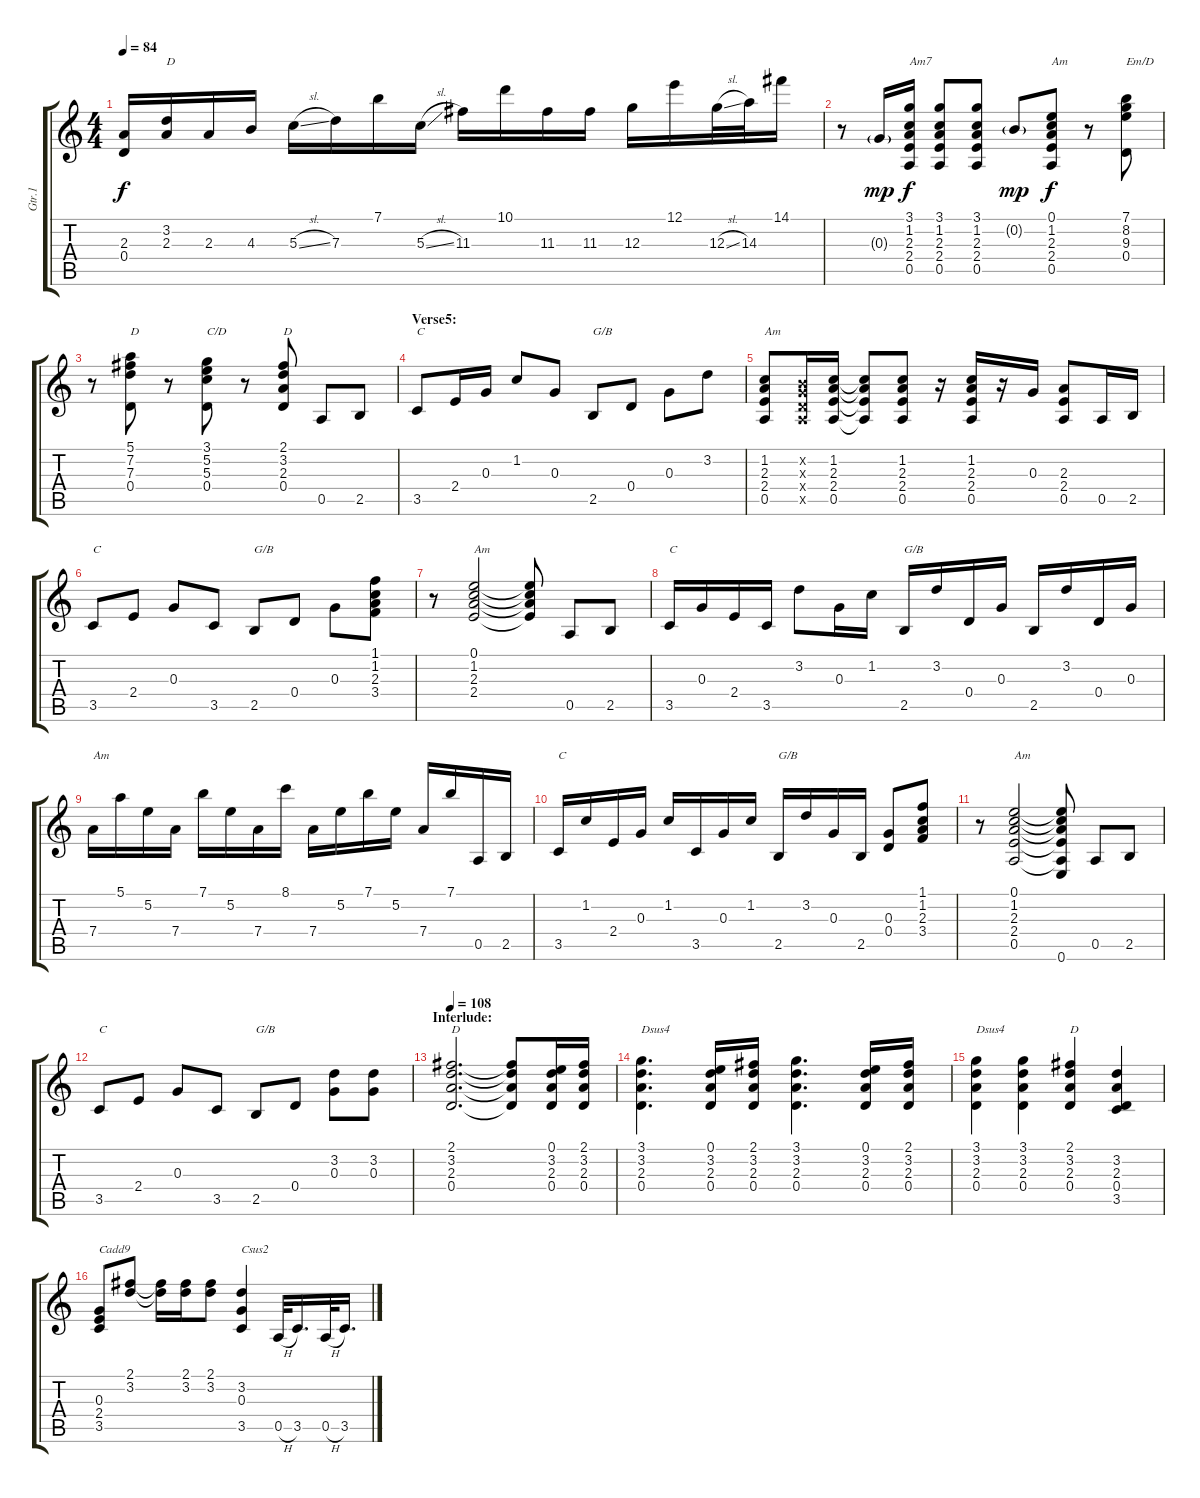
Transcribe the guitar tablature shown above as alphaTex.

\track ("Gtr.1" "Gtr.1") {instrument electricguitarclean}
\staff {score tabs}
\tuning (E4 B3 G3 D3 A2 E2) {hide}
\ts (4 4)
\tempo 84
\clef g2
\ks c
(2.3{t} 0.4{t}).16{dy f} (3.2 2.3).16{txt "D"} 2.3.16 4.3.16 5.3{sl}.16 7.3.16 7.1.16 5.3{sl}.16 11.3.16 10.1.16 11.3.16 11.3.16 12.3.16 12.1.16 12.3{sl}.32 14.3.32 14.1.16 |
r.8 0.3{g}.16{dy mp} (3.1 1.2 2.3 2.4 0.5).16{txt "Am7" dy f} (3.1 1.2 2.3 2.4 0.5).8 (3.1 1.2 2.3 2.4 0.5).8 0.2{g}.8{dy mp} (0.1 1.2 2.3 2.4 0.5).8{txt "Am" dy f} r.8 (7.1 8.2 9.3 0.4).8{txt "Em/D"} |
r.8 (5.1 7.2 7.3 0.4).8{txt "D"} r.8 (3.1 5.2 5.3 0.4).8{txt "C/D"} r.8 (2.1 3.2 2.3 0.4).8{txt "D"} 0.5.8 2.5.8 |
\section ("" "Verse5:")
3.5.8{txt "C"} 2.4.16 0.3.16 1.2.8 0.3.8 2.5.8{txt "G/B"} 0.4.8 0.3.8 3.2.8 |
(1.2 2.3 2.4 0.5).8{txt "Am"} (0.2{x} 0.3{x} 0.4{x} 0.5{x}).16 (1.2 2.3 2.4 0.5).16 (1.2{t} 2.3{t} 2.4{t} 0.5{t}).8 (1.2 2.3 2.4 0.5).8 r.16 (1.2 2.3 2.4 0.5).16 r.16 0.3.16 (2.3 2.4 0.5).8 0.5.16 2.5.16 |
3.5.8{txt "C"} 2.4.8 0.3.8 3.5.8 2.5.8{txt "G/B"} 0.4.8 0.3.8 (1.1 1.2 2.3 3.4).8 |
r.8 (0.1 1.2 2.3 2.4).2{txt "Am"} (0.1{t} 1.2{t} 2.3{t} 2.4{t}).8 0.5.8 2.5.8 |
3.5.16{txt "C"} 0.3.16 2.4.16 3.5.16 3.2.8 0.3.16 1.2.16 2.5.16{txt "G/B"} 3.2.16 0.4.16 0.3.16 2.5.16 3.2.16 0.4.16 0.3.16 |
7.4.16{txt "Am"} 5.1.16 5.2.16 7.4.16 7.1.16 5.2.16 7.4.16 8.1.16 7.4.16 5.2.16 7.1.16 5.2.16 7.4.16 7.1.16 0.5.16 2.5.16 |
3.5.16{txt "C"} 1.2.16 2.4.16 0.3.16 1.2.16 3.5.16 0.3.16 1.2.16 2.5.16{txt "G/B"} 3.2.16 0.3.16 2.5.16 (0.3 0.4).8 (1.1 1.2 2.3 3.4).8 |
r.8 (0.1 1.2 2.3 2.4 0.5).2{txt "Am"} (0.1{t} 1.2{t} 2.3{t} 2.4{t} 0.5{t} 0.6).8 0.5.8 2.5.8 |
3.5.8{txt "C"} 2.4.8 0.3.8 3.5.8 2.5.8{txt "G/B"} 0.4.8 (3.2 0.3).8 (3.2 0.3).8 |
\section ("" "Interlude:")
\tempo 108
(2.1 3.2 2.3 0.4).2{d txt "D"} (2.1{t} 3.2{t} 2.3{t} 0.4{t}).8 (0.1 3.2 2.3 0.4).16 (2.1 3.2 2.3 0.4).16 |
(3.1 3.2 2.3 0.4).4{d txt "Dsus4"} (0.1 3.2 2.3 0.4).16 (2.1 3.2 2.3 0.4).16 (3.1 3.2 2.3 0.4).4{d} (0.1 3.2 2.3 0.4).16 (2.1 3.2 2.3 0.4).16 |
(3.1 3.2 2.3 0.4).4{txt "Dsus4"} (3.1 3.2 2.3 0.4).4 (2.1 3.2 2.3 0.4).4{txt "D"} (3.2 2.3 0.4 3.5).4 |
(0.3 2.4 3.5).8{txt "Cadd9"} (2.1 3.2).8 (2.1{t} 3.2{t}).16 (2.1 3.2).16 (2.1 3.2).8 (3.2 0.3 3.5).4{txt "Csus2"} 0.5{h}.32 3.5.16{d} 0.5{h}.32 3.5.16{d}
